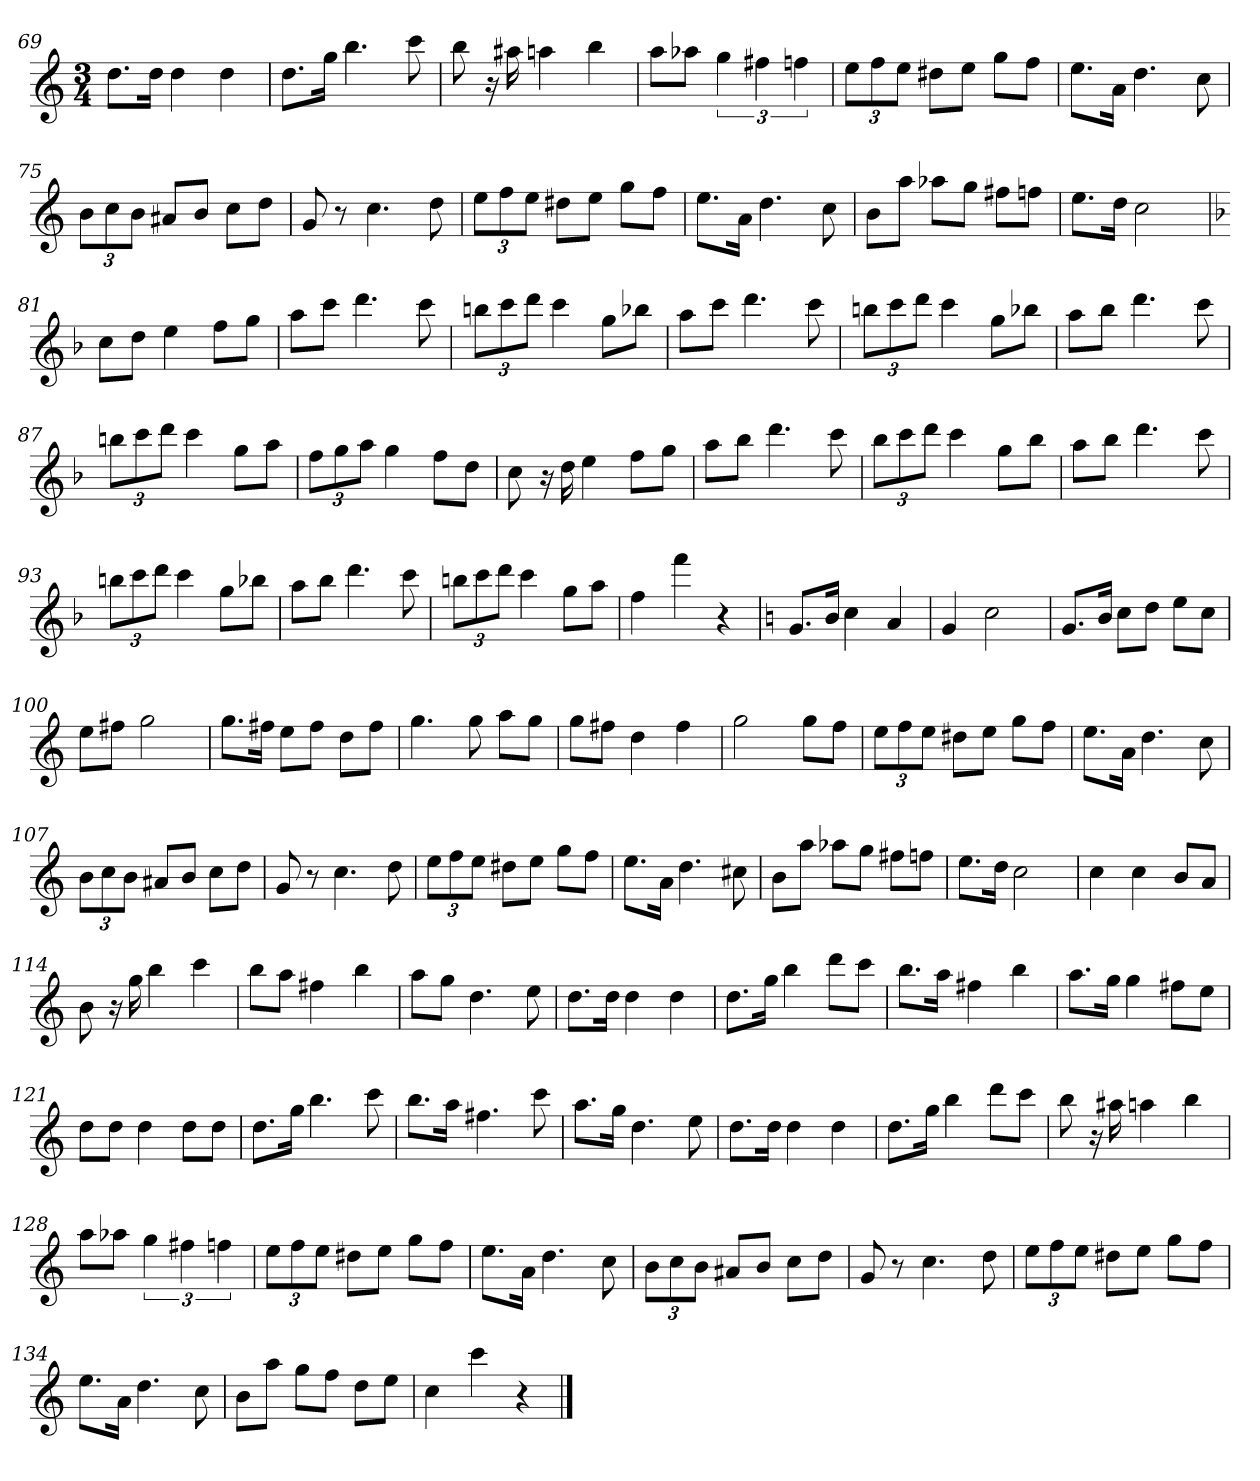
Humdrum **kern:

**kern
*part1
*staff1
*clefG2
*k[]
*C:
*M3/4
=69
8.dd\L
16dd\Jk
4dd
4dd
=70
8.dd\L
16gg\Jk
4.bb
8ccc
=71
8bb
16r
16aa#X
4aan
4bb
=72
8aa\L
8aa-X\J
6gg
6ff#X
6ffn
=73
12ee\L
12ff\
12ee\J
8dd#X\L
8ee\J
8gg\L
8ff\J
=74
8.ee\L
16a\Jk
4.dd
8cc
=75
12b\L
12cc\
12b\J
8a#X/L
8b/J
8cc\L
8dd\J
=76
8g
8r
4.cc
8dd
=77
12ee\L
12ff\
12ee\J
8dd#X\L
8ee\J
8gg\L
8ff\J
=78
8.ee\L
16a\Jk
4.dd
8cc
=79
8b\L
8aa\J
8aa-X\L
8gg\J
8ff#X\L
8ffn\J
=80
8.ee\L
16dd\Jk
2cc
=81
*k[b-]
*F:
8cc\L
8dd\J
4ee
8ff\L
8gg\J
=82
8aa\L
8ccc\J
4.ddd
8ccc
=83
12bbn\L
12ccc\
12ddd\J
4ccc
8gg\L
8bb-X\J
=84
8aa\L
8ccc\J
4.ddd
8ccc
=85
12bbn\L
12ccc\
12ddd\J
4ccc
8gg\L
8bb-X\J
=86
8aa\L
8bb-\J
4.ddd
8ccc
=87
12bbn\L
12ccc\
12ddd\J
4ccc
8gg\L
8aa\J
=88
12ff\L
12gg\
12aa\J
4gg
8ff\L
8dd\J
=89
8cc
16r
16dd
4ee
8ff\L
8gg\J
=90
8aa\L
8bb-\J
4.ddd
8ccc
=91
12bb-\L
12ccc\
12ddd\J
4ccc
8gg\L
8bb-\J
=92
8aa\L
8bb-\J
4.ddd
8ccc
=93
12bbn\L
12ccc\
12ddd\J
4ccc
8gg\L
8bb-X\J
=94
8aa\L
8bb-\J
4.ddd
8ccc
=95
12bbn\L
12ccc\
12ddd\J
4ccc
8gg\L
8aa\J
=96
4ff
4fff
4r
=97
*k[]
*C:
8.g/L
16b/Jk
4cc
4a
=98
4g
2cc
=99
8.g/L
16b/Jk
8cc\L
8dd\J
8ee\L
8cc\J
=100
8ee\L
8ff#X\J
2gg
=101
8.gg\L
16ff#X\Jk
8ee\L
8ff#\J
8dd\L
8ff#\J
=102
4.gg
8gg
8aa\L
8gg\J
=103
8gg\L
8ff#X\J
4dd
4ff#
=104
2gg
8gg\L
8ff\J
=105
12ee\L
12ff\
12ee\J
8dd#X\L
8ee\J
8gg\L
8ff\J
=106
8.ee\L
16a\Jk
4.dd
8cc
=107
12b\L
12cc\
12b\J
8a#X/L
8b/J
8cc\L
8dd\J
=108
8g
8r
4.cc
8dd
=109
12ee\L
12ff\
12ee\J
8dd#X\L
8ee\J
8gg\L
8ff\J
=110
8.ee\L
16a\Jk
4.dd
8cc#X
=111
8b\L
8aa\J
8aa-X\L
8gg\J
8ff#X\L
8ffn\J
=112
8.ee\L
16dd\Jk
2cc
=113
4cc
4cc
8b/L
8a/J
=114
8b
16r
16gg
4bb
4ccc
=115
8bb\L
8aa\J
4ff#X
4bb
=116
8aa\L
8gg\J
4.dd
8ee
=117
8.dd\L
16dd\Jk
4dd
4dd
=118
8.dd\L
16gg\Jk
4bb
8ddd\L
8ccc\J
=119
8.bb\L
16aa\Jk
4ff#X
4bb
=120
8.aa\L
16gg\Jk
4gg
8ff#X\L
8ee\J
=121
8dd\L
8dd\J
4dd
8dd\L
8dd\J
=122
8.dd\L
16gg\Jk
4.bb
8ccc
=123
8.bb\L
16aa\Jk
4.ff#X
8ccc
=124
8.aa\L
16gg\Jk
4.dd
8ee
=125
8.dd\L
16dd\Jk
4dd
4dd
=126
8.dd\L
16gg\Jk
4bb
8ddd\L
8ccc\J
=127
8bb
16r
16aa#X
4aan
4bb
=128
8aa\L
8aa-X\J
6gg
6ff#X
6ffn
=129
12ee\L
12ff\
12ee\J
8dd#X\L
8ee\J
8gg\L
8ff\J
=130
8.ee\L
16a\Jk
4.dd
8cc
=131
12b\L
12cc\
12b\J
8a#X/L
8b/J
8cc\L
8dd\J
=132
8g
8r
4.cc
8dd
=133
12ee\L
12ff\
12ee\J
8dd#X\L
8ee\J
8gg\L
8ff\J
=134
8.ee\L
16a\Jk
4.dd
8cc
=135
8b\L
8aa\J
8gg\L
8ff\J
8dd\L
8ee\J
=136
4cc
4ccc
4r
==
*-
